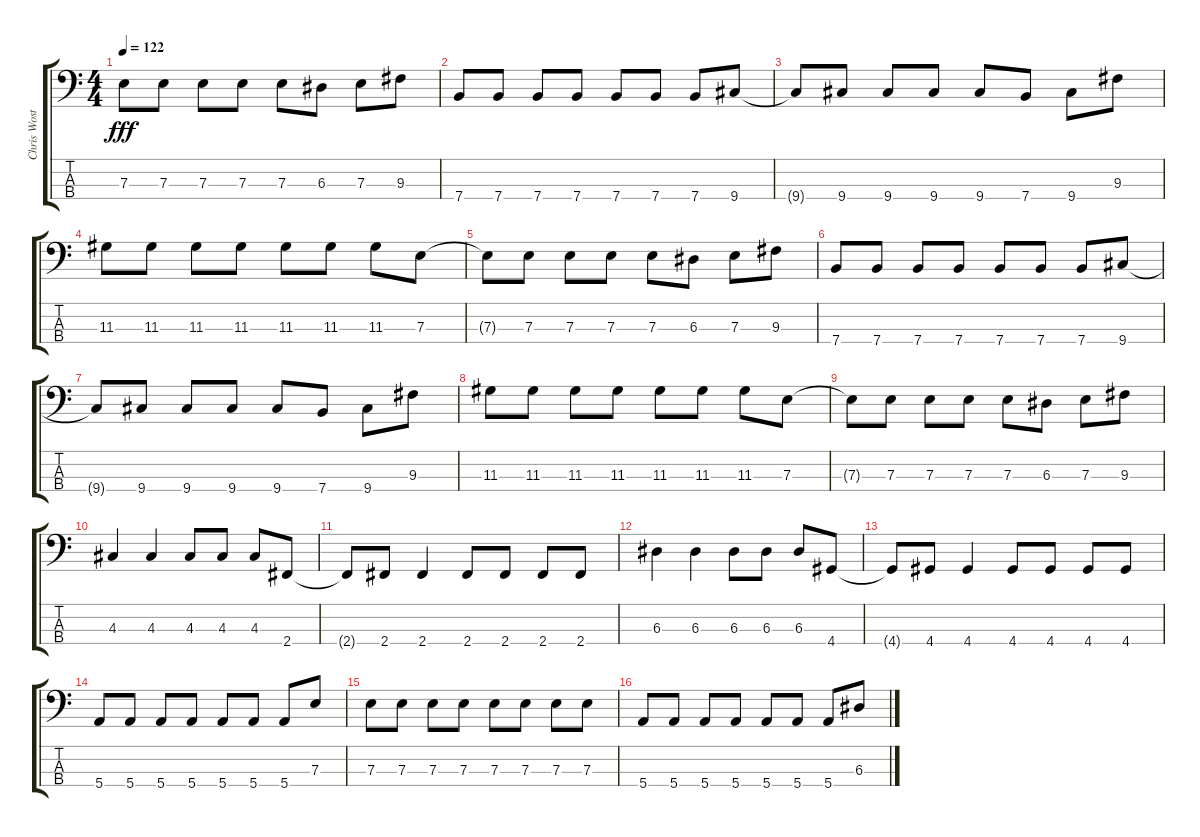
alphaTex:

\track ("Chris Wostenholme" "Chris Wost") {instrument electricbassfinger}
\staff {score tabs}
\tuning (G2 D2 A1 E1) {hide}
\ts (4 4)
\tempo 122
\clef f4
\ks c
7.3{t}.8{dy fff} 7.3.8 7.3.8 7.3.8 7.3.8 6.3.8 7.3.8 9.3.8 |
7.4.8 7.4.8 7.4.8 7.4.8 7.4.8 7.4.8 7.4.8 9.4.8 |
9.4{t}.8 9.4.8 9.4.8 9.4.8 9.4.8 7.4.8 9.4.8 9.3.8 |
11.3.8 11.3.8 11.3.8 11.3.8 11.3.8 11.3.8 11.3.8 7.3.8 |
7.3{t}.8 7.3.8 7.3.8 7.3.8 7.3.8 6.3.8 7.3.8 9.3.8 |
7.4.8 7.4.8 7.4.8 7.4.8 7.4.8 7.4.8 7.4.8 9.4.8 |
9.4{t}.8 9.4.8 9.4.8 9.4.8 9.4.8 7.4.8 9.4.8 9.3.8 |
11.3.8 11.3.8 11.3.8 11.3.8 11.3.8 11.3.8 11.3.8 7.3.8 |
7.3{t}.8 7.3.8 7.3.8 7.3.8 7.3.8 6.3.8 7.3.8 9.3.8 |
4.3.4 4.3.4 4.3.8 4.3.8 4.3.8 2.4.8 |
2.4{t}.8 2.4.8 2.4.4 2.4.8 2.4.8 2.4.8 2.4.8 |
6.3.4 6.3.4 6.3.8 6.3.8 6.3.8 4.4.8 |
4.4{t}.8 4.4.8 4.4.4 4.4.8 4.4.8 4.4.8 4.4.8 |
5.4.8 5.4.8 5.4.8 5.4.8 5.4.8 5.4.8 5.4.8 7.3.8 |
7.3.8 7.3.8 7.3.8 7.3.8 7.3.8 7.3.8 7.3.8 7.3.8 |
5.4.8 5.4.8 5.4.8 5.4.8 5.4.8 5.4.8 5.4.8 6.3.8
